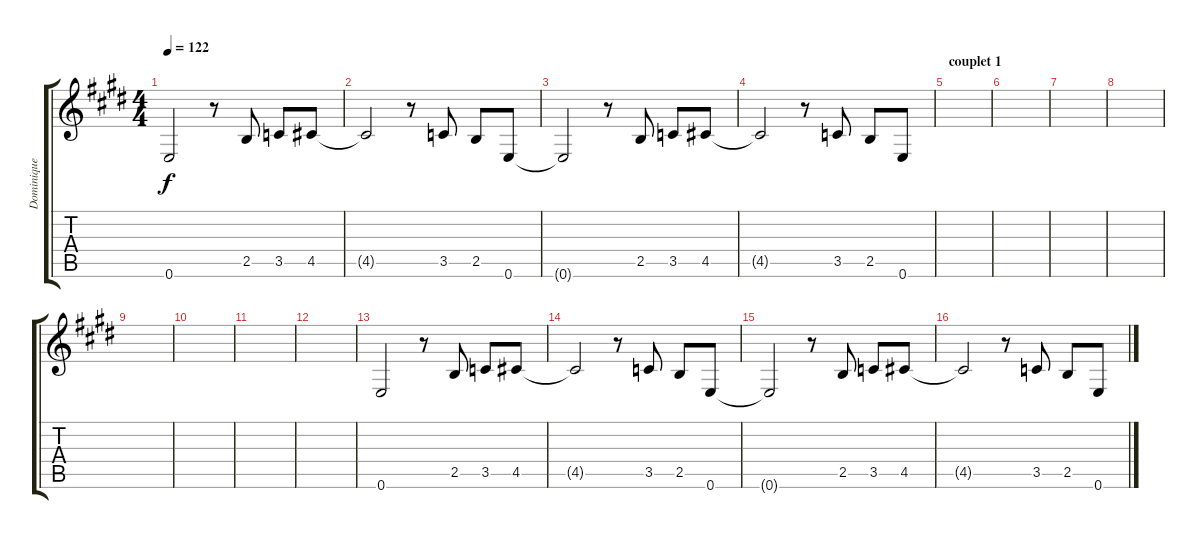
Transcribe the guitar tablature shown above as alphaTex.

\track ("Dominique Nicolas (guitare mélodique)" "Dominique ") {instrument distortionguitar}
\staff {score tabs}
\tuning (E4 B3 G3 D3 A2 E2) {hide}
\ts (4 4)
\tempo 122
\clef g2
\ks e
0.6.2{dy f} r.8 2.5.8 3.5.8 4.5.8 |
4.5{t}.2 r.8 3.5.8 2.5.8 0.6.8 |
0.6{t}.2 r.8 2.5.8 3.5.8 4.5.8 |
4.5{t}.2 r.8 3.5.8 2.5.8 0.6.8 |
\section ("" "couplet 1")
|
|
|
|
|
|
|
|
0.6.2 r.8 2.5.8 3.5.8 4.5.8 |
4.5{t}.2 r.8 3.5.8 2.5.8 0.6.8 |
0.6{t}.2 r.8 2.5.8 3.5.8 4.5.8 |
4.5{t}.2 r.8 3.5.8 2.5.8 0.6.8
